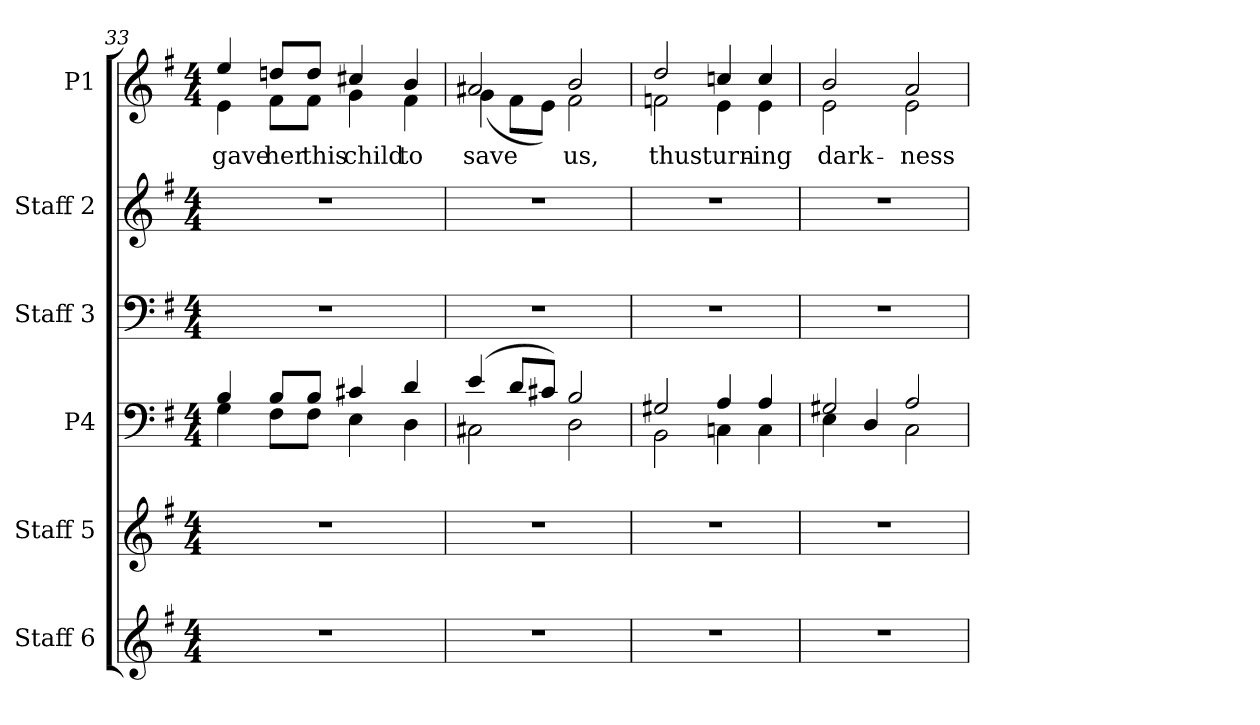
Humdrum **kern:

**kern	**kern	**kern	**kern	**kern	**kern	**text
*part6	*part5	*part4	*part3	*part2	*part1	*part1
*staff6	*staff5	*staff4	*staff3	*staff2	*staff1	*staff1
*I"Staff 6	*I"Staff 5	*I"P4	*I"Staff 3	*I"Staff 2	*I"P1	*
*I'Sta. 6	*I'Sta. 5	*	*I'Sta. 3	*I'Sta. 2	*	*
*clefG2	*clefG2	*clefF4	*clefF4	*clefG2	*clefG2	*
*k[f#]	*k[f#]	*k[f#]	*k[f#]	*k[f#]	*k[f#]	*
*G:	*G:	*G:	*G:	*G:	*G:	*
*M4/4	*M4/4	*M4/4	*M4/4	*M4/4	*M4/4	*
=33	=33	=33	=33	=33	=33	=33
*	*	*^	*	*	*^	*
!	!	!	!	!	!	!	!	!LO:LY:b:color=#000000
1r	1r	4Bi/	4Gi\	1r	1r	4eei/	4ei\	gave
!	!	!	!	!	!	!	!	!LO:LY:b:color=#000000
.	.	8Bi/L	8F#i\L	.	.	8ddni/L	8f#i\L	her
!	!	!	!	!	!	!	!	!LO:LY:b:color=#000000
.	.	8Bi/J	8F#i\J	.	.	8ddi/J	8f#i\J	this
!	!	!	!	!	!	!	!	!LO:LY:b:color=#000000
.	.	4c#Xi/	4Ei\	.	.	4cc#Xi/	4gi\	child
!	!	!	!	!	!	!	!	!LO:LY:b:color=#000000
.	.	4di/	4Di\	.	.	4bi/	4f#i\	to
=34	=34	=34	=34	=34	=34	=34	=34	=34
!	!	!	!	!	!	!	!	!LO:LY:b:color=#000000
1r	1r	(4ei/	2C#Xi\	1r	1r	2a#Xi/	(4gi\	save
.	.	8di/L	.	.	.	.	8f#i\L	.
.	.	8c#Xi/J)	.	.	.	.	8ei\J)	.
!	!	!	!	!	!	!	!	!LO:LY:b:color=#000000
.	.	2Bi/	2Di\	.	.	2bi/	2f#i\	us,
=35	=35	=35	=35	=35	=35	=35	=35	=35
!	!	!	!	!	!	!	!	!LO:LY:b:color=#000000
1r	1r	2G#Xi/	2BBi\	1r	1r	2ddi/	2fni\	thus
!	!	!	!	!	!	!	!	!LO:LY:b:color=#000000
.	.	4Ai/	4Cni\	.	.	4ccni/	4ei\	turn-
!	!	!	!	!	!	!	!	!LO:LY:b:color=#000000
.	.	4Ai/	4Ci\	.	.	4cci/	4ei\	-ing
=36	=36	=36	=36	=36	=36	=36	=36	=36
!	!	!	!	!	!	!	!	!LO:LY:b:color=#000000
1r	1r	2G#Xi/	4Ei\	1r	1r	2bi/	2ei\	dark-
.	.	.	4Di/	.	.	.	.	.
!	!	!	!	!	!	!	!	!LO:LY:b:color=#000000
.	.	2Ai/	2Ci\	.	.	2ai/	2ei\	-ness
*	*	*v	*v	*	*	*v	*v	*
=	=	=	=	=	=	=
*-	*-	*-	*-	*-	*-	*-
